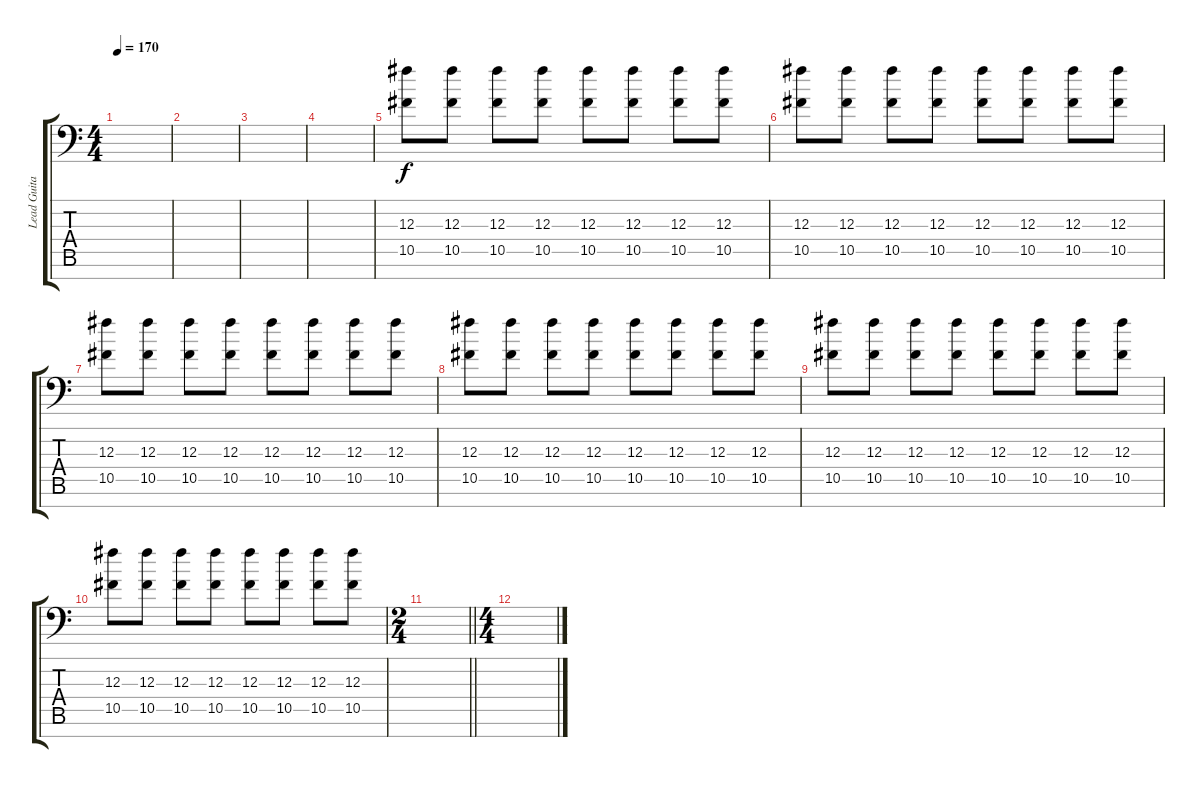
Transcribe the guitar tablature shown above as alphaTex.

\track ("Lead Guitar #2" "Lead Guita") {instrument distortionguitar}
\staff {score tabs}
\tuning (Eb4 Bb3 Gb3 Db3 Ab2 Eb2 Ab1) {hide}
\ts (4 4)
\tempo 170
\clef f4
\ks c
|
|
|
|
(12.3 10.5).8{volume 10 instrument distortionguitar} (12.3 10.5).8 (12.3 10.5).8 (12.3 10.5).8 (12.3 10.5).8 (12.3 10.5).8 (12.3 10.5).8 (12.3 10.5).8 |
(12.3 10.5).8 (12.3 10.5).8 (12.3 10.5).8 (12.3 10.5).8 (12.3 10.5).8 (12.3 10.5).8 (12.3 10.5).8 (12.3 10.5).8 |
(12.3 10.5).8 (12.3 10.5).8 (12.3 10.5).8 (12.3 10.5).8 (12.3 10.5).8 (12.3 10.5).8 (12.3 10.5).8 (12.3 10.5).8 |
(12.3 10.5).8 (12.3 10.5).8 (12.3 10.5).8 (12.3 10.5).8 (12.3 10.5).8 (12.3 10.5).8 (12.3 10.5).8 (12.3 10.5).8 |
(12.3 10.5).8 (12.3 10.5).8 (12.3 10.5).8 (12.3 10.5).8 (12.3 10.5).8 (12.3 10.5).8 (12.3 10.5).8 (12.3 10.5).8 |
(12.3 10.5).8 (12.3 10.5).8 (12.3 10.5).8 (12.3 10.5).8 (12.3 10.5).8 (12.3 10.5).8 (12.3 10.5).8 (12.3 10.5).8 |
\ts (2 4)
\barLineRight lightlight
|
\ts (4 4)
\section ("" "")
